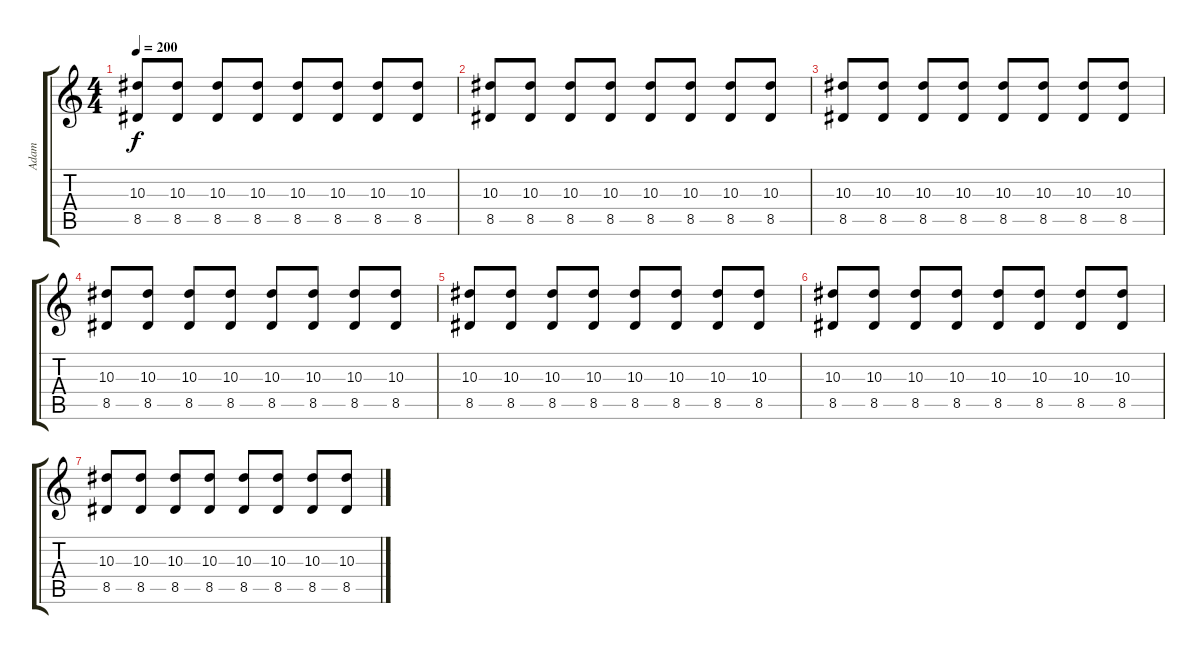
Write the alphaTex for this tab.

\track ("Adam" "Adam") {instrument distortionguitar}
\staff {score tabs}
\tuning (D4 A3 F3 C3 G2 C2) {hide}
\ts (4 4)
\tempo 200
\clef g2
\ks c
(10.3 8.5).8{dy f} (10.3 8.5).8 (10.3 8.5).8 (10.3 8.5).8 (10.3 8.5).8 (10.3 8.5).8 (10.3 8.5).8 (10.3 8.5).8 |
(10.3 8.5).8 (10.3 8.5).8 (10.3 8.5).8 (10.3 8.5).8 (10.3 8.5).8 (10.3 8.5).8 (10.3 8.5).8 (10.3 8.5).8 |
(10.3 8.5).8 (10.3 8.5).8 (10.3 8.5).8 (10.3 8.5).8 (10.3 8.5).8 (10.3 8.5).8 (10.3 8.5).8 (10.3 8.5).8 |
(10.3 8.5).8{volume 10} (10.3 8.5).8 (10.3 8.5).8 (10.3 8.5).8 (10.3 8.5).8 (10.3 8.5).8 (10.3 8.5).8 (10.3 8.5).8 |
(10.3 8.5).8{volume 8} (10.3 8.5).8 (10.3 8.5).8 (10.3 8.5).8 (10.3 8.5).8 (10.3 8.5).8 (10.3 8.5).8 (10.3 8.5).8 |
(10.3 8.5).8{volume 6} (10.3 8.5).8 (10.3 8.5).8 (10.3 8.5).8 (10.3 8.5).8 (10.3 8.5).8 (10.3 8.5).8 (10.3 8.5).8 |
(10.3 8.5).8{volume 3} (10.3 8.5).8 (10.3 8.5).8 (10.3 8.5).8 (10.3 8.5).8 (10.3 8.5).8 (10.3 8.5).8 (10.3 8.5).8
